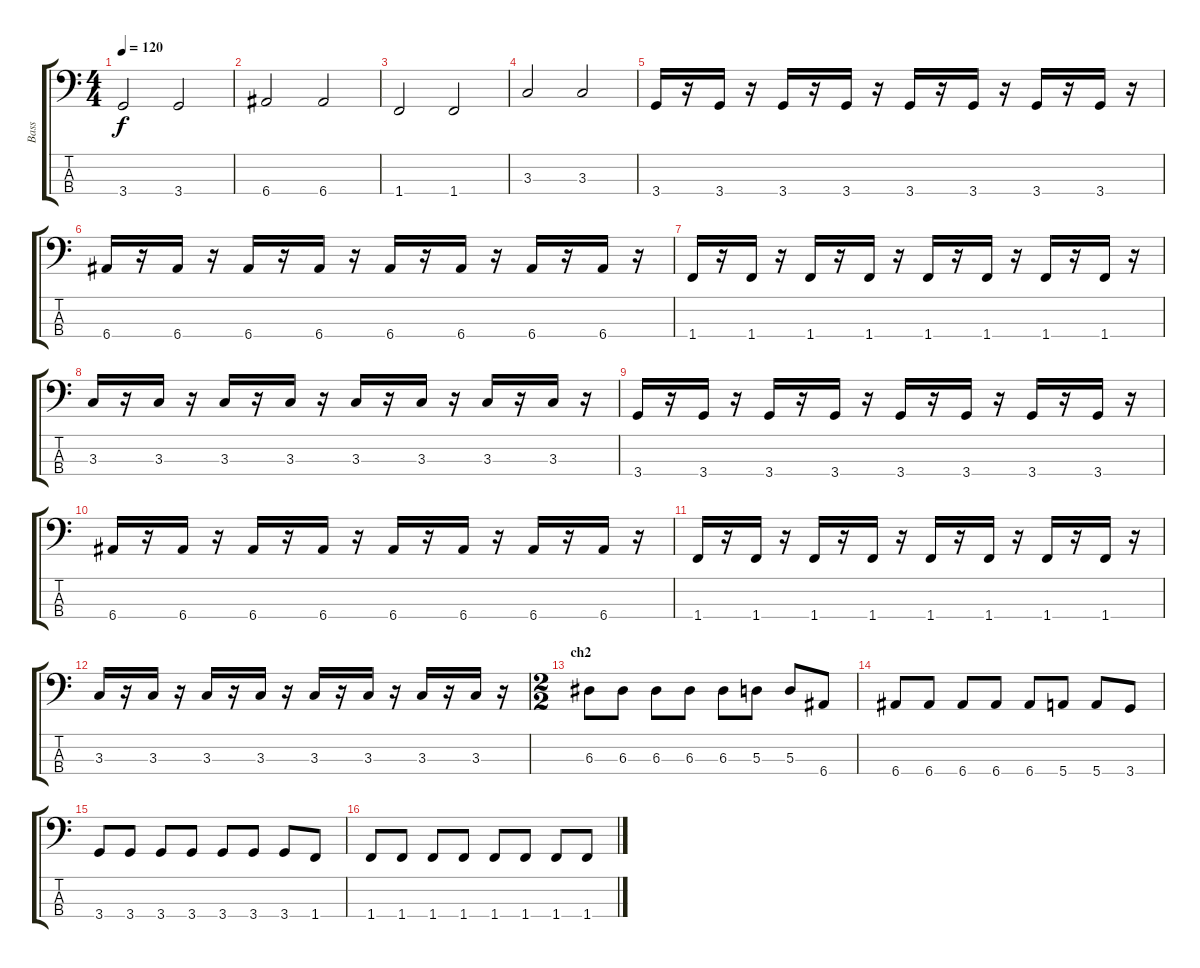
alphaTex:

\track ("Bass" "Bass") {instrument electricbassfinger}
\staff {score tabs}
\tuning (G2 D2 A1 E1) {hide}
\ts (4 4)
\tempo 120
\clef f4
\ks c
3.4.2{dy f} 3.4.2 |
6.4.2 6.4.2 |
1.4.2 1.4.2 |
3.3.2 3.3.2 |
3.4.16 r.16 3.4.16 r.16 3.4.16 r.16 3.4.16 r.16 3.4.16 r.16 3.4.16 r.16 3.4.16 r.16 3.4.16 r.16 |
6.4.16 r.16 6.4.16 r.16 6.4.16 r.16 6.4.16 r.16 6.4.16 r.16 6.4.16 r.16 6.4.16 r.16 6.4.16 r.16 |
1.4.16 r.16 1.4.16 r.16 1.4.16 r.16 1.4.16 r.16 1.4.16 r.16 1.4.16 r.16 1.4.16 r.16 1.4.16 r.16 |
3.3.16 r.16 3.3.16 r.16 3.3.16 r.16 3.3.16 r.16 3.3.16 r.16 3.3.16 r.16 3.3.16 r.16 3.3.16 r.16 |
3.4.16 r.16 3.4.16 r.16 3.4.16 r.16 3.4.16 r.16 3.4.16 r.16 3.4.16 r.16 3.4.16 r.16 3.4.16 r.16 |
6.4.16 r.16 6.4.16 r.16 6.4.16 r.16 6.4.16 r.16 6.4.16 r.16 6.4.16 r.16 6.4.16 r.16 6.4.16 r.16 |
1.4.16 r.16 1.4.16 r.16 1.4.16 r.16 1.4.16 r.16 1.4.16 r.16 1.4.16 r.16 1.4.16 r.16 1.4.16 r.16 |
3.3.16 r.16 3.3.16 r.16 3.3.16 r.16 3.3.16 r.16 3.3.16 r.16 3.3.16 r.16 3.3.16 r.16 3.3.16 r.16 |
\ts (2 2)
\section ("" "ch2")
6.3.8 6.3.8 6.3.8 6.3.8 6.3.8 5.3.8 5.3.8 6.4.8 |
6.4.8 6.4.8 6.4.8 6.4.8 6.4.8 5.4.8 5.4.8 3.4.8 |
3.4.8 3.4.8 3.4.8 3.4.8 3.4.8 3.4.8 3.4.8 1.4.8 |
1.4.8 1.4.8 1.4.8 1.4.8 1.4.8 1.4.8 1.4.8 1.4.8
